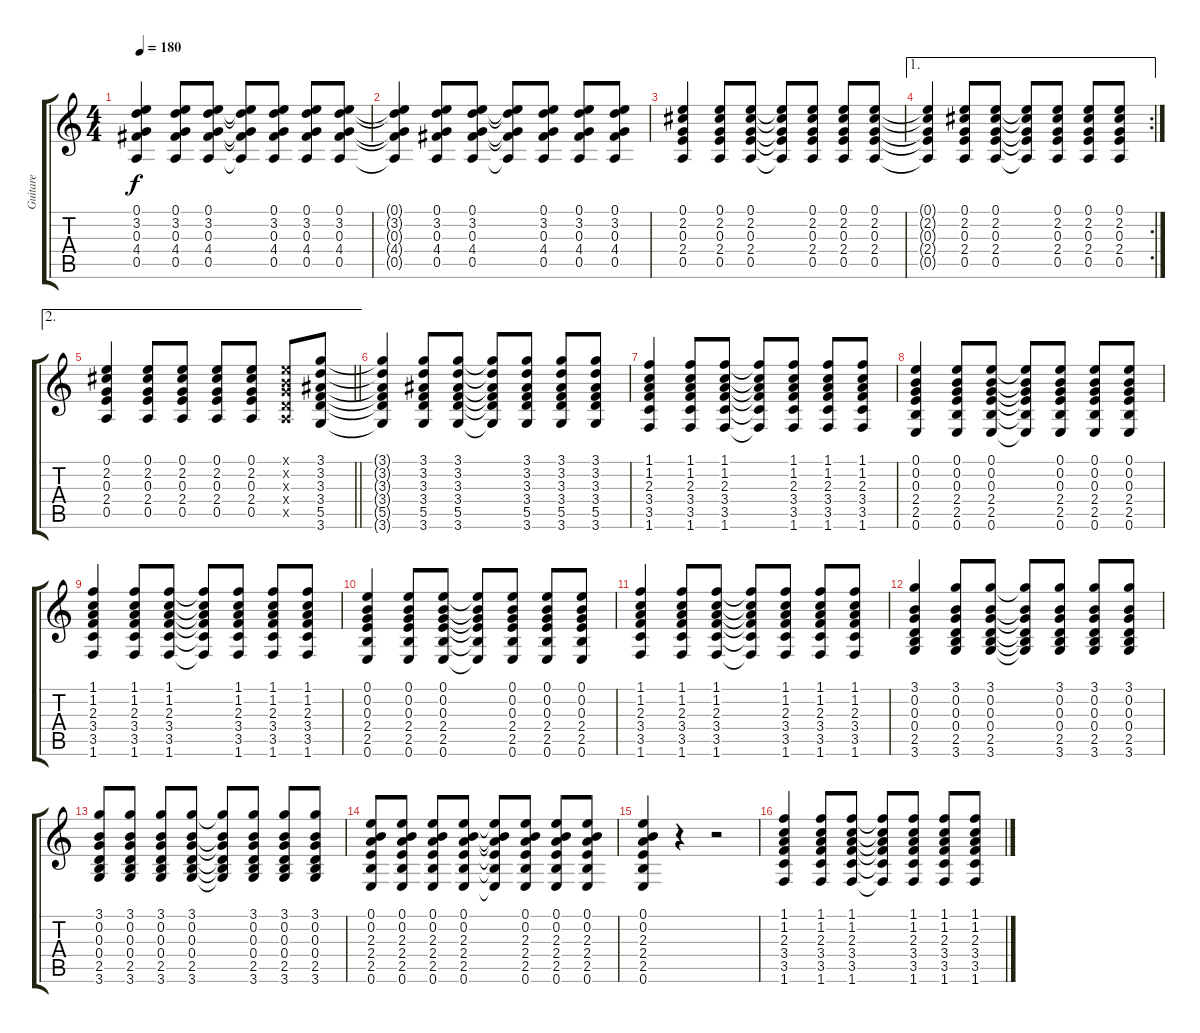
\track ("Guitare" "Guitare") {instrument distortionguitar}
\staff {score tabs}
\tuning (E4 B3 G3 D3 A2 E2) {hide}
\ts (4 4)
\tempo 180
\clef g2
\ks c
(0.1 3.2 0.3 4.4 0.5).4{dy f} (0.1 3.2 0.3 4.4 0.5).8 (0.1 3.2 0.3 4.4 0.5).8 (0.1{t} 3.2{t} 0.3{t} 4.4{t} 0.5{t}).8 (0.1 3.2 0.3 4.4 0.5).8 (0.1 3.2 0.3 4.4 0.5).8 (0.1 3.2 0.3 4.4 0.5).8 |
(0.1{t} 3.2{t} 0.3{t} 4.4{t} 0.5{t}).4 (0.1 3.2 0.3 4.4 0.5).8 (0.1 3.2 0.3 4.4 0.5).8 (0.1{t} 3.2{t} 0.3{t} 4.4{t} 0.5{t}).8 (0.1 3.2 0.3 4.4 0.5).8 (0.1 3.2 0.3 4.4 0.5).8 (0.1 3.2 0.3 4.4 0.5).8 |
(0.1 2.2 0.3 2.4 0.5).4 (0.1 2.2 0.3 2.4 0.5).8 (0.1 2.2 0.3 2.4 0.5).8 (0.1{t} 2.2{t} 0.3{t} 2.4{t} 0.5{t}).8 (0.1 2.2 0.3 2.4 0.5).8 (0.1 2.2 0.3 2.4 0.5).8 (0.1 2.2 0.3 2.4 0.5).8 |
\ae 1
\rc 2
(0.1{t} 2.2{t} 0.3{t} 2.4{t} 0.5{t}).4 (0.1 2.2 0.3 2.4 0.5).8 (0.1 2.2 0.3 2.4 0.5).8 (0.1{t} 2.2{t} 0.3{t} 2.4{t} 0.5{t}).8 (0.1 2.2 0.3 2.4 0.5).8 (0.1 2.2 0.3 2.4 0.5).8 (0.1 2.2 0.3 2.4 0.5).8 |
\ae 2
\barLineRight lightlight
(0.1 2.2 0.3 2.4 0.5).4 (0.1 2.2 0.3 2.4 0.5).8 (0.1 2.2 0.3 2.4 0.5).8 (0.1 2.2 0.3 2.4 0.5).8 (0.1 2.2 0.3 2.4 0.5).8 (0.1{x} 0.2{x} 0.3{x} 0.4{x} 0.5{x}).8 (3.1 3.2 3.3 3.4 5.5 3.6).8 |
(3.1{t} 3.2{t} 3.3{t} 3.4{t} 5.5{t} 3.6{t}).4 (3.1 3.2 3.3 3.4 5.5 3.6).8 (3.1 3.2 3.3 3.4 5.5 3.6).8 (3.1{t} 3.2{t} 3.3{t} 3.4{t} 5.5{t} 3.6{t}).8 (3.1 3.2 3.3 3.4 5.5 3.6).8 (3.1 3.2 3.3 3.4 5.5 3.6).8 (3.1 3.2 3.3 3.4 5.5 3.6).8 |
(1.1 1.2 2.3 3.4 3.5 1.6).4 (1.1 1.2 2.3 3.4 3.5 1.6).8 (1.1 1.2 2.3 3.4 3.5 1.6).8 (1.1{t} 1.2{t} 2.3{t} 3.4{t} 3.5{t} 1.6{t}).8 (1.1 1.2 2.3 3.4 3.5 1.6).8 (1.1 1.2 2.3 3.4 3.5 1.6).8 (1.1 1.2 2.3 3.4 3.5 1.6).8 |
(0.1 0.2 0.3 2.4 2.5 0.6).4 (0.1 0.2 0.3 2.4 2.5 0.6).8 (0.1 0.2 0.3 2.4 2.5 0.6).8 (0.1{t} 0.2{t} 0.3{t} 2.4{t} 2.5{t} 0.6{t}).8 (0.1 0.2 0.3 2.4 2.5 0.6).8 (0.1 0.2 0.3 2.4 2.5 0.6).8 (0.1 0.2 0.3 2.4 2.5 0.6).8 |
(1.1 1.2 2.3 3.4 3.5 1.6).4 (1.1 1.2 2.3 3.4 3.5 1.6).8 (1.1 1.2 2.3 3.4 3.5 1.6).8 (1.1{t} 1.2{t} 2.3{t} 3.4{t} 3.5{t} 1.6{t}).8 (1.1 1.2 2.3 3.4 3.5 1.6).8 (1.1 1.2 2.3 3.4 3.5 1.6).8 (1.1 1.2 2.3 3.4 3.5 1.6).8 |
(0.1 0.2 0.3 2.4 2.5 0.6).4 (0.1 0.2 0.3 2.4 2.5 0.6).8 (0.1 0.2 0.3 2.4 2.5 0.6).8 (0.1{t} 0.2{t} 0.3{t} 2.4{t} 2.5{t} 0.6{t}).8 (0.1 0.2 0.3 2.4 2.5 0.6).8 (0.1 0.2 0.3 2.4 2.5 0.6).8 (0.1 0.2 0.3 2.4 2.5 0.6).8 |
(1.1 1.2 2.3 3.4 3.5 1.6).4 (1.1 1.2 2.3 3.4 3.5 1.6).8 (1.1 1.2 2.3 3.4 3.5 1.6).8 (1.1{t} 1.2{t} 2.3{t} 3.4{t} 3.5{t} 1.6{t}).8 (1.1 1.2 2.3 3.4 3.5 1.6).8 (1.1 1.2 2.3 3.4 3.5 1.6).8 (1.1 1.2 2.3 3.4 3.5 1.6).8 |
(3.1 0.2 0.3 0.4 2.5 3.6).4 (3.1 0.2 0.3 0.4 2.5 3.6).8 (3.1 0.2 0.3 0.4 2.5 3.6).8 (3.1{t} 0.2{t} 0.3{t} 0.4{t} 2.5{t} 3.6{t}).8 (3.1 0.2 0.3 0.4 2.5 3.6).8 (3.1 0.2 0.3 0.4 2.5 3.6).8 (3.1 0.2 0.3 0.4 2.5 3.6).8 |
(3.1 0.2 0.3 0.4 2.5 3.6).8 (3.1 0.2 0.3 0.4 2.5 3.6).8 (3.1 0.2 0.3 0.4 2.5 3.6).8 (3.1 0.2 0.3 0.4 2.5 3.6).8 (3.1{t} 0.2{t} 0.3{t} 0.4{t} 2.5{t} 3.6{t}).8 (3.1 0.2 0.3 0.4 2.5 3.6).8 (3.1 0.2 0.3 0.4 2.5 3.6).8 (3.1 0.2 0.3 0.4 2.5 3.6).8 |
(0.1 0.2 2.3 2.4 2.5 0.6).8 (0.1 0.2 2.3 2.4 2.5 0.6).8 (0.1 0.2 2.3 2.4 2.5 0.6).8 (0.1 0.2 2.3 2.4 2.5 0.6).8 (0.1{t} 0.2{t} 2.3{t} 2.4{t} 2.5{t} 0.6{t}).8 (0.1 0.2 2.3 2.4 2.5 0.6).8 (0.1 0.2 2.3 2.4 2.5 0.6).8 (0.1 0.2 2.3 2.4 2.5 0.6).8 |
(0.1 0.2 2.3 2.4 2.5 0.6).4 r.4 r.2 |
(1.1 1.2 2.3 3.4 3.5 1.6).4 (1.1 1.2 2.3 3.4 3.5 1.6).8 (1.1 1.2 2.3 3.4 3.5 1.6).8 (1.1{t} 1.2{t} 2.3{t} 3.4{t} 3.5{t} 1.6{t}).8 (1.1 1.2 2.3 3.4 3.5 1.6).8 (1.1 1.2 2.3 3.4 3.5 1.6).8 (1.1 1.2 2.3 3.4 3.5 1.6).8
